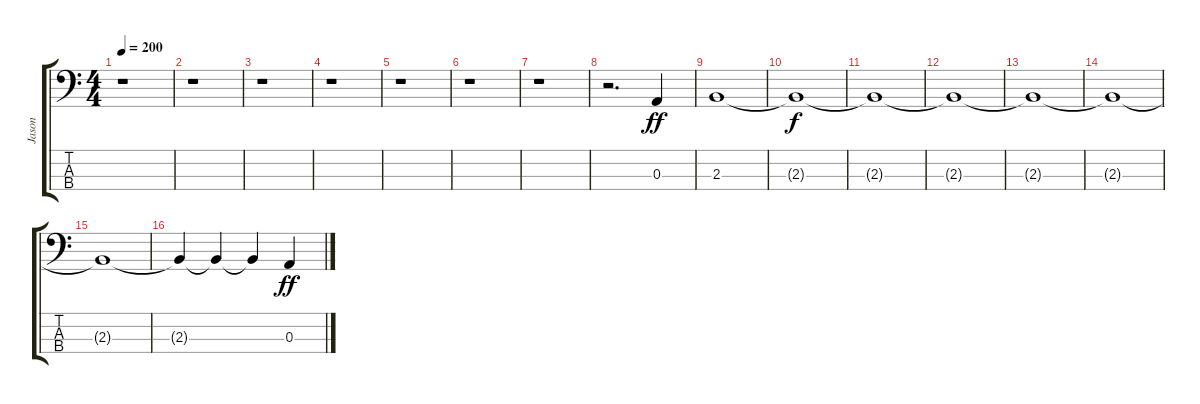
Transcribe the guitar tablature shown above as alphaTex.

\track ("Jason" "Jason") {instrument electricbasspick}
\staff {score tabs}
\tuning (G2 D2 A1 E1) {hide}
\ts (4 4)
\tempo 200
\clef f4
\ks c
r.1{dy f} |
r.1 |
r.1 |
r.1 |
r.1 |
r.1 |
r.1 |
r.2{d} 0.3.4{dy ff volume 13} |
2.3.1 |
2.3{t}.1{dy f} |
2.3{t}.1 |
2.3{t}.1 |
2.3{t}.1 |
2.3{t}.1 |
2.3{t}.1 |
2.3{t}.4 2.3{t}.4 2.3{t}.4 0.3.4{dy ff volume 13}
